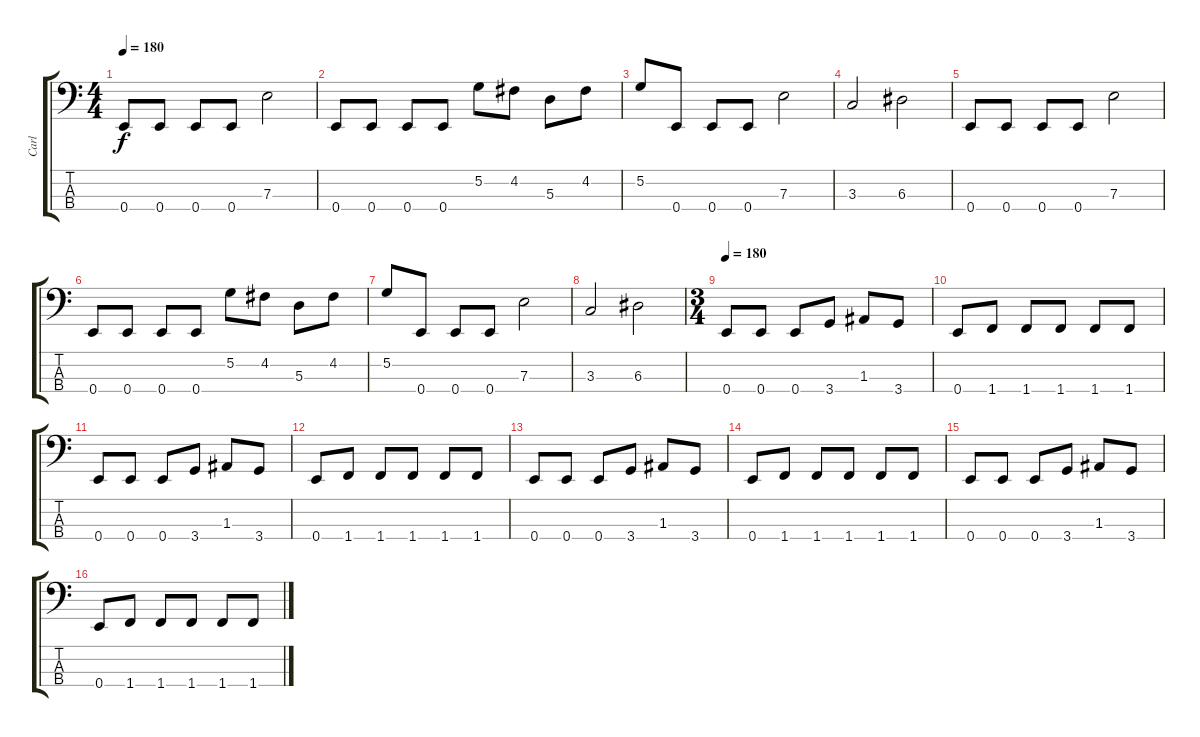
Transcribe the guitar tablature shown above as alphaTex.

\track ("Carl" "Carl") {instrument fretlessbass}
\staff {score tabs}
\tuning (G2 D2 A1 E1) {hide}
\ts (4 4)
\tempo 180
\clef f4
\ks c
0.4.8{dy f} 0.4.8 0.4.8 0.4.8 7.3.2 |
0.4.8 0.4.8 0.4.8 0.4.8 5.2.8 4.2.8 5.3.8 4.2.8 |
5.2.8 0.4.8 0.4.8 0.4.8 7.3.2 |
3.3.2 6.3.2 |
0.4.8 0.4.8 0.4.8 0.4.8 7.3.2 |
0.4.8 0.4.8 0.4.8 0.4.8 5.2.8 4.2.8 5.3.8 4.2.8 |
5.2.8 0.4.8 0.4.8 0.4.8 7.3.2 |
3.3.2 6.3.2 |
\ts (3 4)
\tempo 180
0.4.8 0.4.8 0.4.8 3.4.8 1.3.8 3.4.8 |
0.4.8 1.4.8 1.4.8 1.4.8 1.4.8 1.4.8 |
0.4.8 0.4.8 0.4.8 3.4.8 1.3.8 3.4.8 |
0.4.8 1.4.8 1.4.8 1.4.8 1.4.8 1.4.8 |
0.4.8 0.4.8 0.4.8 3.4.8 1.3.8 3.4.8 |
0.4.8 1.4.8 1.4.8 1.4.8 1.4.8 1.4.8 |
0.4.8 0.4.8 0.4.8 3.4.8 1.3.8 3.4.8 |
0.4.8 1.4.8 1.4.8 1.4.8 1.4.8 1.4.8
